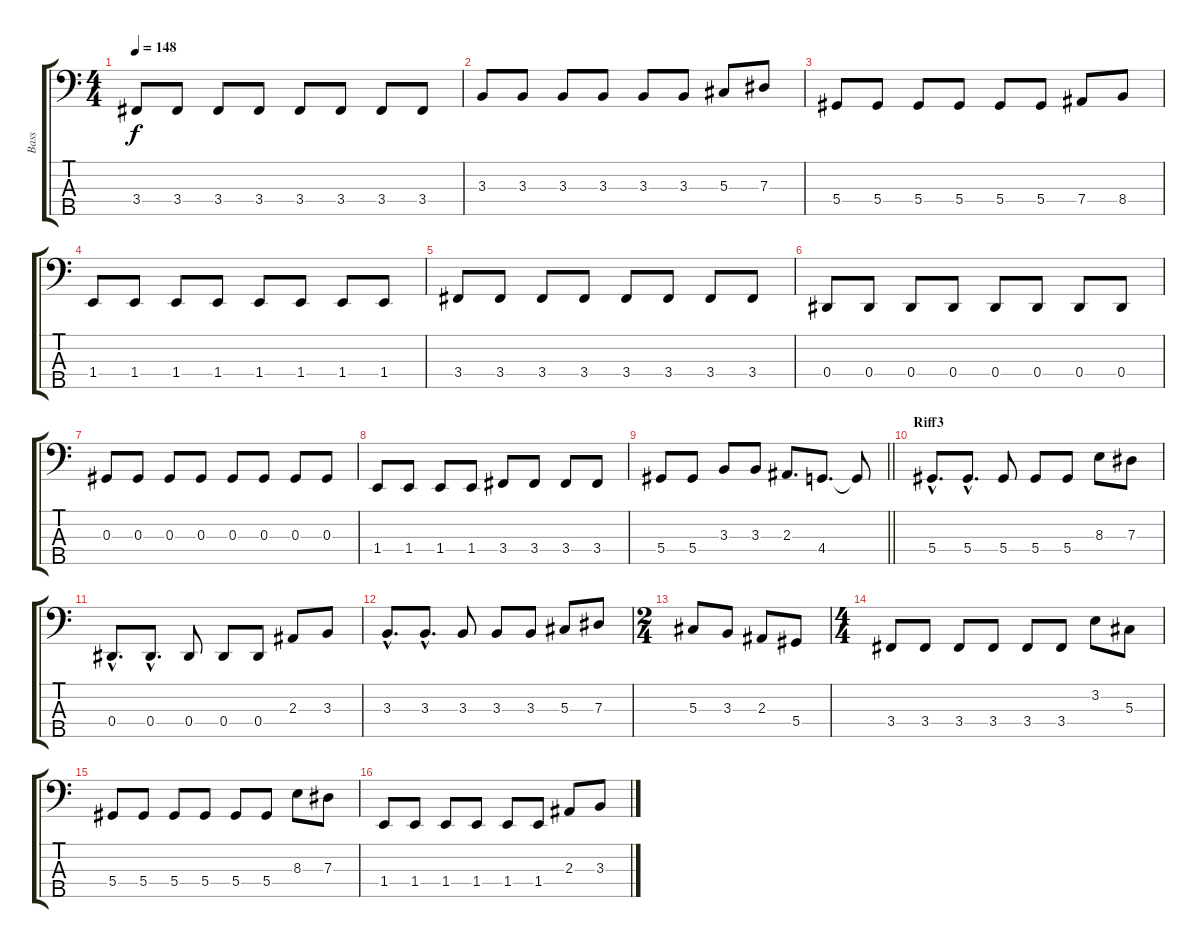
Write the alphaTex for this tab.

\track ("Bass" "Bass") {instrument electricbasspick}
\staff {score tabs}
\tuning (Gb2 Db2 Ab1 Eb1 Bb0) {hide}
\ts (4 4)
\tempo 148
\clef f4
\ks c
3.4.8{dy f} 3.4.8 3.4.8 3.4.8 3.4.8 3.4.8 3.4.8 3.4.8 |
3.3.8 3.3.8 3.3.8 3.3.8 3.3.8 3.3.8 5.3.8 7.3.8 |
5.4.8 5.4.8 5.4.8 5.4.8 5.4.8 5.4.8 7.4.8 8.4.8 |
1.4.8 1.4.8 1.4.8 1.4.8 1.4.8 1.4.8 1.4.8 1.4.8 |
3.4.8 3.4.8 3.4.8 3.4.8 3.4.8 3.4.8 3.4.8 3.4.8 |
0.4.8 0.4.8 0.4.8 0.4.8 0.4.8 0.4.8 0.4.8 0.4.8 |
0.3.8 0.3.8 0.3.8 0.3.8 0.3.8 0.3.8 0.3.8 0.3.8 |
1.4.8 1.4.8 1.4.8 1.4.8 3.4.8 3.4.8 3.4.8 3.4.8 |
\barLineRight lightlight
5.4.8 5.4.8 3.3.8 3.3.8 2.3.8{d} 4.4.8{d} 4.4{t}.8 |
\section ("" "Riff3")
5.4{hac}.8{d} 5.4{hac}.8{d} 5.4.8 5.4.8 5.4.8 8.3.8 7.3.8 |
0.4{hac}.8{d} 0.4{hac}.8{d} 0.4.8 0.4.8 0.4.8 2.3.8 3.3.8 |
3.3{hac}.8{d} 3.3{hac}.8{d} 3.3.8 3.3.8 3.3.8 5.3.8 7.3.8 |
\ts (2 4)
5.3.8 3.3.8 2.3.8 5.4.8 |
\ts (4 4)
3.4.8 3.4.8 3.4.8 3.4.8 3.4.8 3.4.8 3.2.8 5.3.8 |
5.4.8 5.4.8 5.4.8 5.4.8 5.4.8 5.4.8 8.3.8 7.3.8 |
1.4.8 1.4.8 1.4.8 1.4.8 1.4.8 1.4.8 2.3.8 3.3.8
